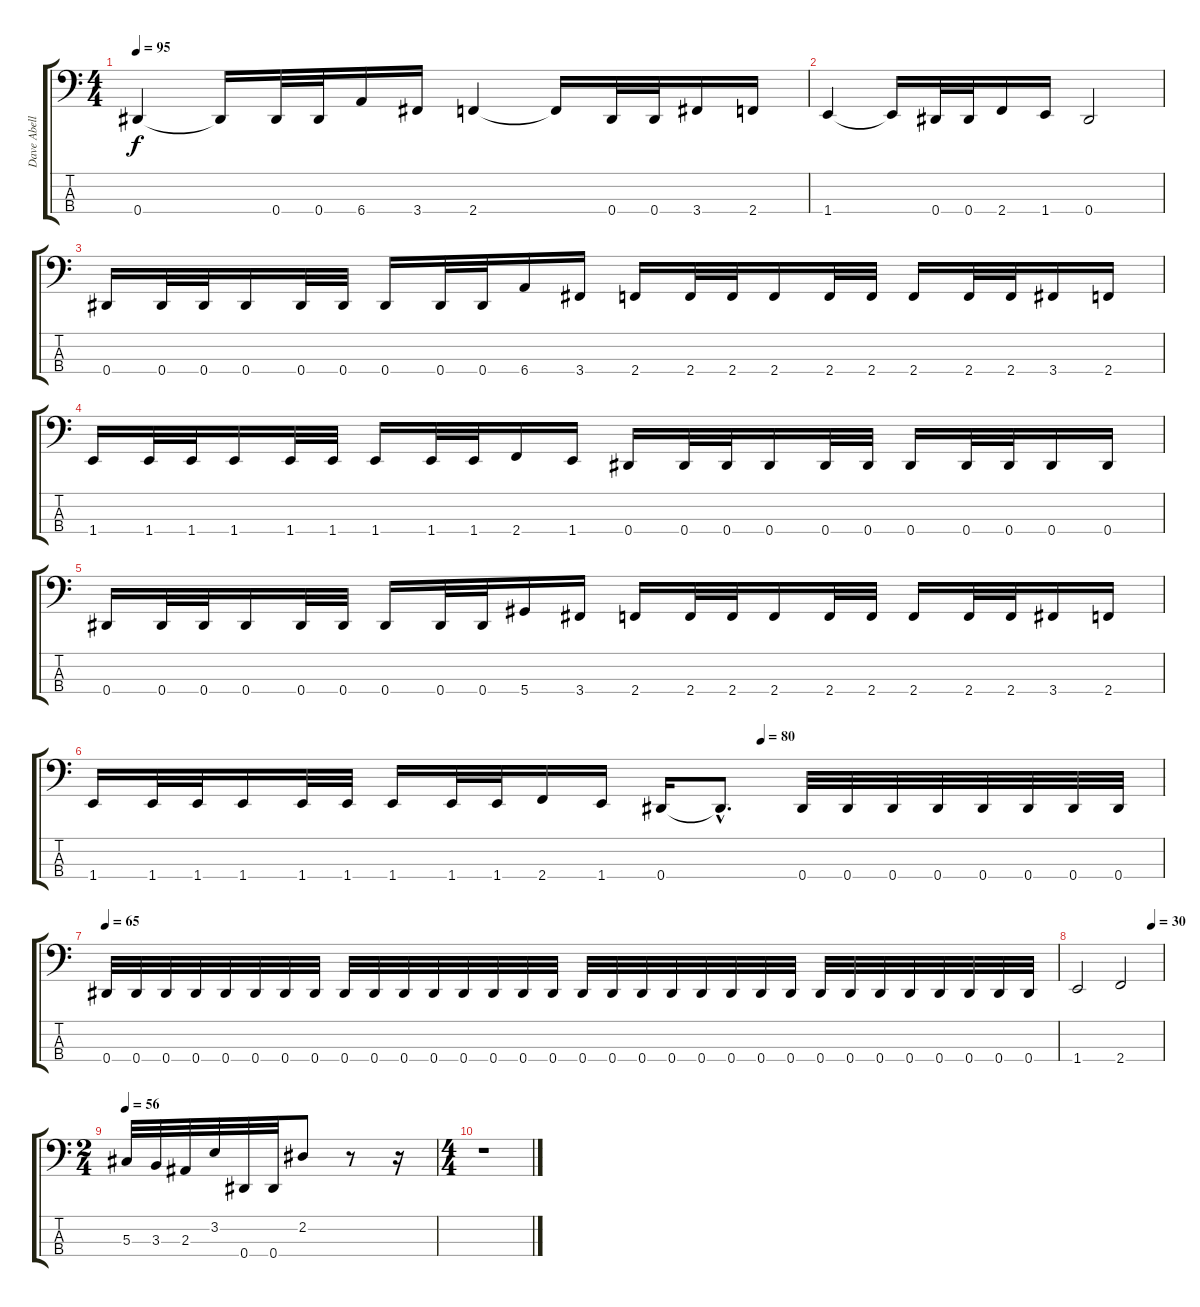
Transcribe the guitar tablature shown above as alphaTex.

\track ("Dave Abell" "Dave Abell") {instrument electricbassfinger}
\staff {score tabs}
\tuning (Gb2 Db2 Ab1 Eb1) {hide}
\ts (4 4)
\tempo 95
\clef f4
\ks c
0.4.4{dy f} 0.4{t}.16 0.4.32 0.4.32 6.4.16 3.4.16 2.4.4 2.4{t}.16 0.4.32 0.4.32 3.4.16 2.4.16 |
1.4.4 1.4{t}.16 0.4.32 0.4.32 2.4.16 1.4.16 0.4.2 |
0.4.16 0.4.32 0.4.32 0.4.16 0.4.32 0.4.32 0.4.16 0.4.32 0.4.32 6.4.16 3.4.16 2.4.16 2.4.32 2.4.32 2.4.16 2.4.32 2.4.32 2.4.16 2.4.32 2.4.32 3.4.16 2.4.16 |
1.4.16 1.4.32 1.4.32 1.4.16 1.4.32 1.4.32 1.4.16 1.4.32 1.4.32 2.4.16 1.4.16 0.4.16 0.4.32 0.4.32 0.4.16 0.4.32 0.4.32 0.4.16 0.4.32 0.4.32 0.4.16 0.4.16 |
0.4.16 0.4.32 0.4.32 0.4.16 0.4.32 0.4.32 0.4.16 0.4.32 0.4.32 5.4.16 3.4.16 2.4.16 2.4.32 2.4.32 2.4.16 2.4.32 2.4.32 2.4.16 2.4.32 2.4.32 3.4.16 2.4.16 |
\tempo (80 0.625)
1.4.16 1.4.32 1.4.32 1.4.16 1.4.32 1.4.32 1.4.16 1.4.32 1.4.32 2.4.16 1.4.16 0.4.16 0.4{hac t}.8{d} 0.4.32 0.4.32 0.4.32 0.4.32 0.4.32 0.4.32 0.4.32 0.4.32 |
\tempo 65
0.4.32 0.4.32 0.4.32 0.4.32 0.4.32 0.4.32 0.4.32 0.4.32 0.4.32 0.4.32 0.4.32 0.4.32 0.4.32 0.4.32 0.4.32 0.4.32 0.4.32 0.4.32 0.4.32 0.4.32 0.4.32 0.4.32 0.4.32 0.4.32 0.4.32 0.4.32 0.4.32 0.4.32 0.4.32 0.4.32 0.4.32 0.4.32 |
\tempo (30 0.875)
1.4.2 2.4.2 |
\ts (2 4)
\tempo 56
5.3.32 3.3.32 2.3.32 3.2.32 0.4.32 0.4.32 2.2.8 r.8 r.16 |
\ts (4 4)
r.1
